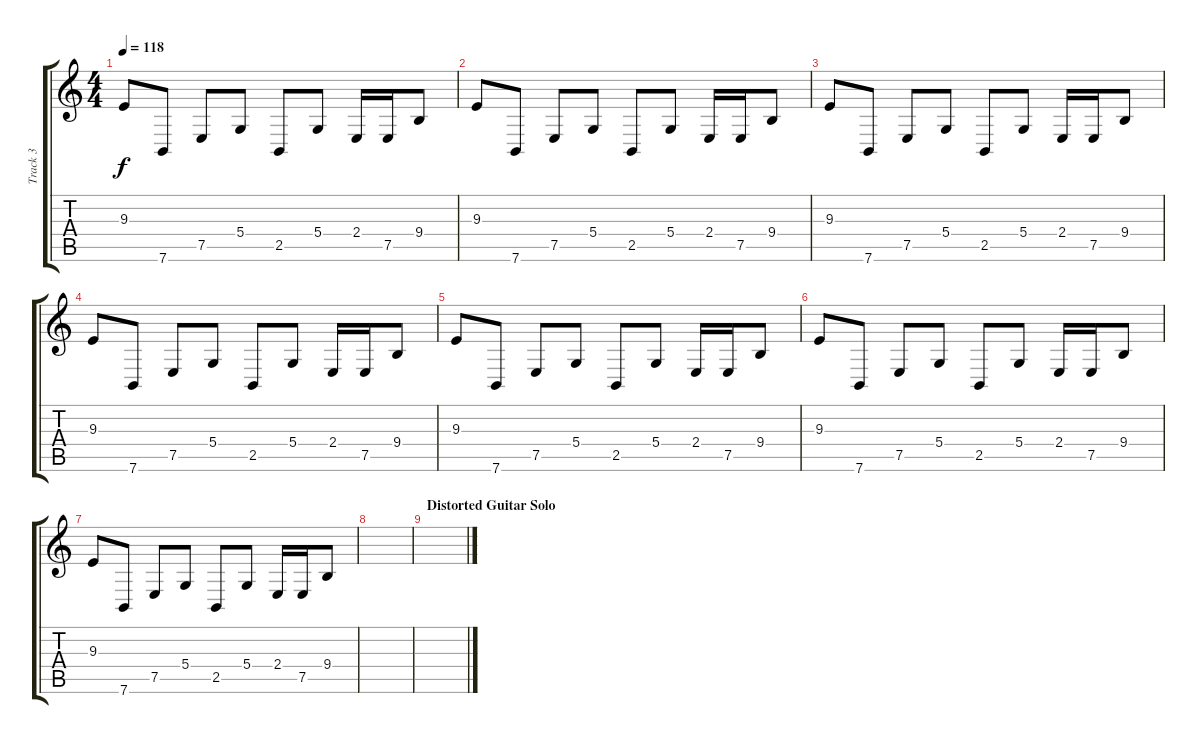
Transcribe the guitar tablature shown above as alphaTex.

\track ("Track 3" "Track 3") {instrument melodictom}
\staff {score tabs}
\tuning (E4 B3 G3 D3 A2 E2) {hide}
\ts (4 4)
\tempo 118
\clef g2
\ks c
9.3.8{dy f} 7.6.8 7.5.8 5.4.8 2.5.8 5.4.8 2.4.16 7.5.16 9.4.8 |
9.3.8 7.6.8 7.5.8 5.4.8 2.5.8 5.4.8 2.4.16 7.5.16 9.4.8 |
9.3.8 7.6.8 7.5.8 5.4.8 2.5.8 5.4.8 2.4.16 7.5.16 9.4.8 |
9.3.8 7.6.8 7.5.8 5.4.8 2.5.8 5.4.8 2.4.16 7.5.16 9.4.8 |
9.3.8 7.6.8 7.5.8 5.4.8 2.5.8 5.4.8 2.4.16 7.5.16 9.4.8 |
9.3.8 7.6.8 7.5.8 5.4.8 2.5.8 5.4.8 2.4.16 7.5.16 9.4.8 |
9.3.8 7.6.8 7.5.8 5.4.8 2.5.8 5.4.8 2.4.16 7.5.16 9.4.8 |
|
\section ("" "Distorted Guitar Solo")
